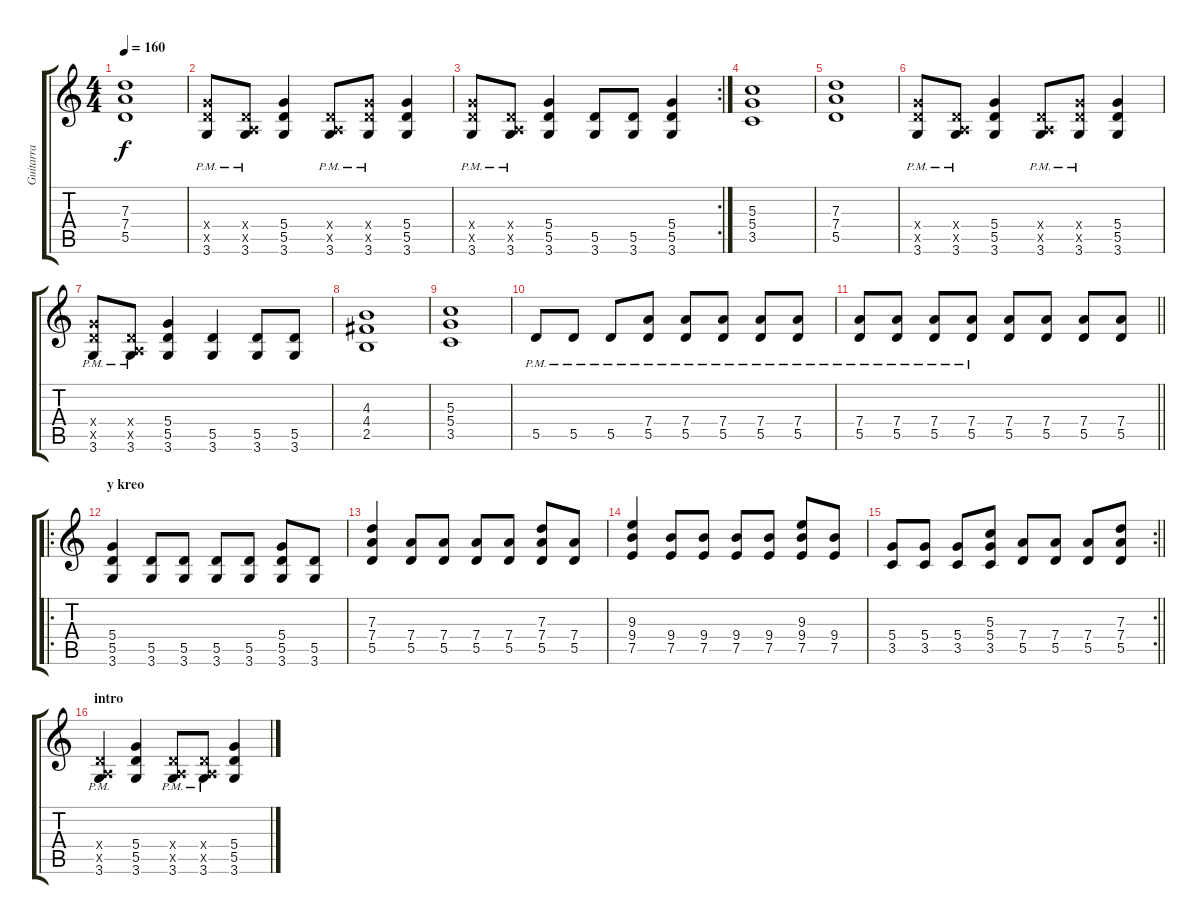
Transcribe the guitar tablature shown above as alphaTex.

\track ("Guitarra" "Guitarra") {instrument distortionguitar}
\staff {score tabs}
\tuning (E4 B3 G3 D3 A2 E2) {hide}
\ts (4 4)
\tempo 160
\clef g2
\ks c
(7.3 7.4 5.5).1{dy f} |
(5.4{x} 5.5{x} 3.6{pm}).8 (0.4{x} 0.5{x} 3.6{pm}).8 (5.4 5.5 3.6).4 (0.4{x} 0.5{x} 3.6{pm}).8 (5.4{x} 5.5{x} 3.6{pm}).8 (5.4 5.5 3.6).4 |
\rc 2
(5.4{x} 5.5{x} 3.6{pm}).8 (0.4{x} 0.5{x} 3.6{pm}).8 (5.4 5.5 3.6).4 (5.5 3.6).8 (5.5 3.6).8 (5.4 5.5 3.6).4 |
(5.3 5.4 3.5).1 |
(7.3 7.4 5.5).1 |
(5.4{x} 5.5{x} 3.6{pm}).8 (0.4{x} 0.5{x} 3.6{pm}).8 (5.4 5.5 3.6).4 (0.4{x} 0.5{x} 3.6{pm}).8 (5.4{x} 5.5{x} 3.6{pm}).8 (5.4 5.5 3.6).4 |
(5.4{x} 5.5{x} 3.6{pm}).8 (0.4{x} 0.5{x} 3.6{pm}).8 (5.4 5.5 3.6).4 (5.5 3.6).4 (5.5 3.6).8 (5.5 3.6).8 |
(4.3 4.4 2.5).1 |
(5.3 5.4 3.5).1 |
5.5{pm}.8 5.5{pm}.8 5.5{pm}.8 (7.4{pm} 5.5{pm}).8 (7.4{pm} 5.5{pm}).8 (7.4{pm} 5.5{pm}).8 (7.4{pm} 5.5{pm}).8 (7.4{pm} 5.5{pm}).8 |
\barLineRight lightlight
(7.4 5.5{pm}).8 (7.4 5.5{pm}).8 (7.4 5.5{pm}).8 (7.4 5.5{pm}).8 (7.4 5.5).8 (7.4 5.5).8 (7.4 5.5).8 (7.4 5.5).8 |
\ro
\section ("" "y kreo")
(5.4 5.5 3.6).4{volume 12} (5.5 3.6).8 (5.5 3.6).8 (5.5 3.6).8 (5.5 3.6).8 (5.4 5.5 3.6).8 (5.5 3.6).8 |
(7.3 7.4 5.5).4 (7.4 5.5).8 (7.4 5.5).8 (7.4 5.5).8 (7.4 5.5).8 (7.3 7.4 5.5).8 (7.4 5.5).8 |
(9.3 9.4 7.5).4 (9.4 7.5).8 (9.4 7.5).8 (9.4 7.5).8 (9.4 7.5).8 (9.3 9.4 7.5).8 (9.4 7.5).8 |
\rc 2
\barLineRight lightlight
(5.4 3.5).8 (5.4 3.5).8 (5.4 3.5).8 (5.3 5.4 3.5).8 (7.4 5.5).8 (7.4 5.5).8 (7.4 5.5).8 (7.3 7.4 5.5).8 |
\section ("" "intro")
(0.4{x} 0.5{x} 3.6{pm}).4 (5.4 5.5 3.6).4 (0.4{x} 0.5{x} 3.6{pm}).8 (0.4{x} 0.5{x} 3.6{pm}).8 (5.4 5.5 3.6).4
